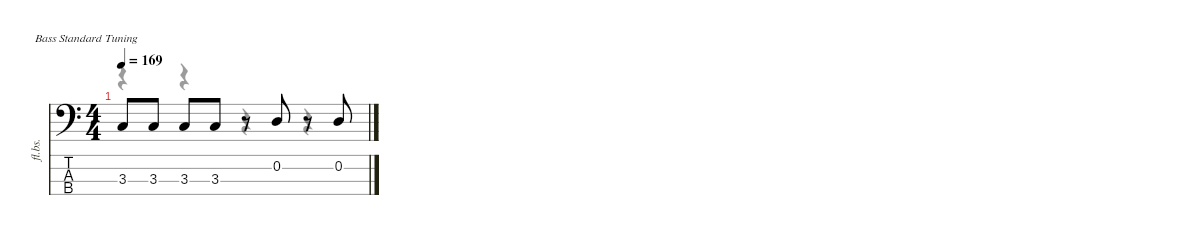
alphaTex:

\defaultSystemsLayout 4
\hideDynamics
\bracketExtendMode nobrackets
\otherSystemsTrackNameOrientation horizontal
\track ("Bass" "fl.bs.") {instrument fretlessbass}
\staff {score tabs}
\tuning (G2 D2 A1 E1)
\voice
\ts (4 4)
\tempo 169
\clef f4
\ks c
3.3.8{dy mp} 3.3.8 3.3.8 3.3.8 r.8 0.2.8 r.8 0.2.8
\voice
\clef f4
\ottava regular
\simile none
\ks c
r.4{dy mf} r.4 r.4 r.4
